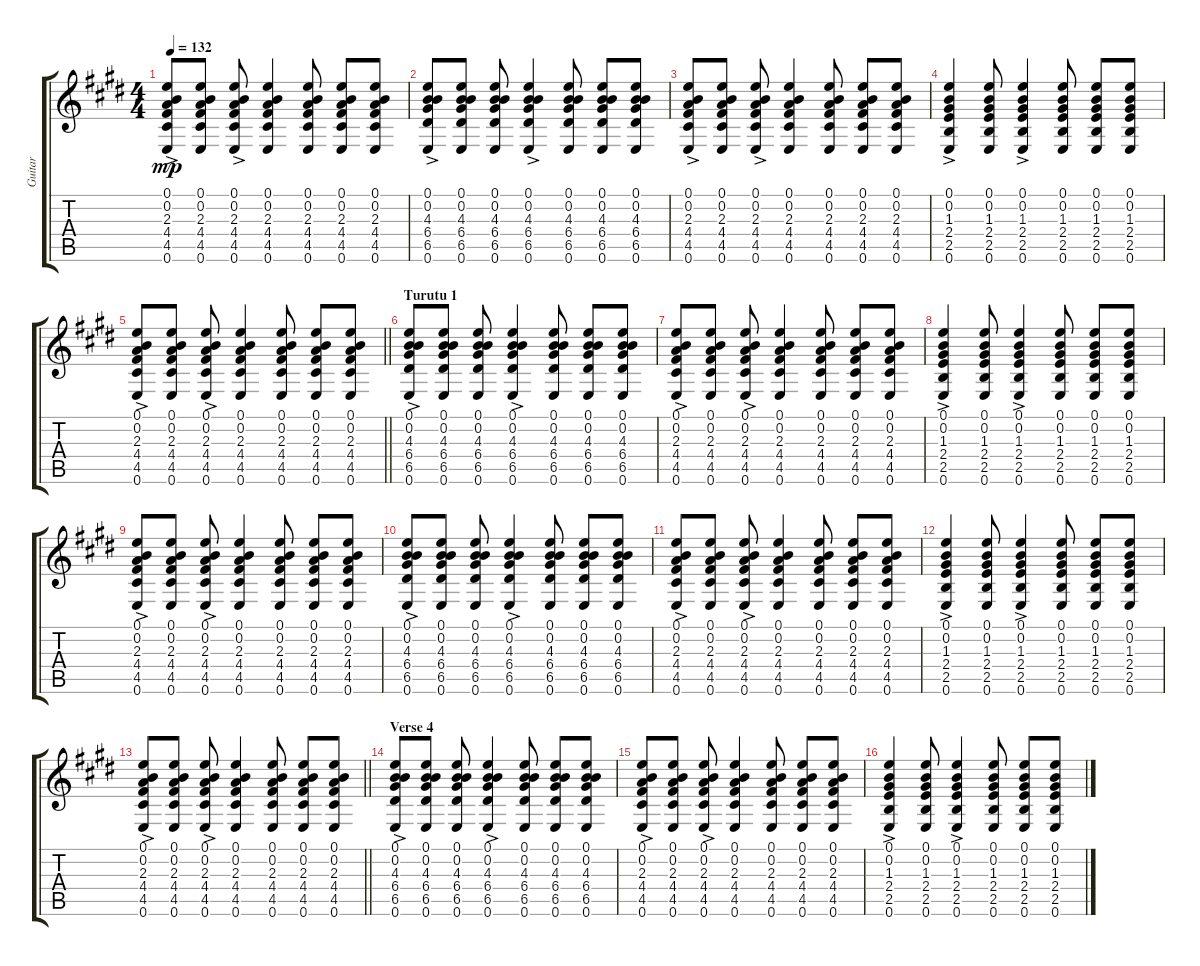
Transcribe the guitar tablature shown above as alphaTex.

\track ("Guitar" "Guitar") {instrument acousticguitarsteel}
\staff {score tabs}
\tuning (E4 B3 G3 D3 A2 E2) {hide}
\ts (4 4)
\tempo 132
\clef g2
\ks e
(0.1{ac} 0.2{ac} 2.3{ac} 4.4{ac} 4.5{ac} 0.6).8{dy mp} (0.1 0.2 2.3 4.4 4.5 0.6).8 (0.1{ac} 0.2{ac} 2.3{ac} 4.4{ac} 4.5{ac} 0.6).8 (0.1 0.2 2.3 4.4 4.5 0.6).4 (0.1 0.2 2.3 4.4 4.5 0.6).8 (0.1 0.2 2.3 4.4 4.5 0.6).8 (0.1 0.2 2.3 4.4 4.5 0.6).8 |
(0.1{ac} 0.2{ac} 4.3{ac} 6.4{ac} 6.5{ac} 0.6).8 (0.1 0.2 4.3 6.4 6.5 0.6).8 (0.1 0.2 4.3 6.4 6.5 0.6).8 (0.1{ac} 0.2{ac} 4.3{ac} 6.4{ac} 6.5{ac} 0.6).4 (0.1 0.2 4.3 6.4 6.5 0.6).8 (0.1 0.2 4.3 6.4 6.5 0.6).8 (0.1 0.2 4.3 6.4 6.5 0.6).8 |
(0.1{ac} 0.2{ac} 2.3{ac} 4.4{ac} 4.5{ac} 0.6).8 (0.1 0.2 2.3 4.4 4.5 0.6).8 (0.1{ac} 0.2{ac} 2.3{ac} 4.4{ac} 4.5{ac} 0.6).8 (0.1 0.2 2.3 4.4 4.5 0.6).4 (0.1 0.2 2.3 4.4 4.5 0.6).8 (0.1 0.2 2.3 4.4 4.5 0.6).8 (0.1 0.2 2.3 4.4 4.5 0.6).8 |
(0.1{ac} 0.2{ac} 1.3{ac} 2.4{ac} 2.5{ac} 0.6).4 (0.1 0.2 1.3 2.4 2.5 0.6).8 (0.1{ac} 0.2{ac} 1.3{ac} 2.4{ac} 2.5{ac} 0.6).4 (0.1 0.2 1.3 2.4 2.5 0.6).8 (0.1 0.2 1.3 2.4 2.5 0.6).8 (0.1 0.2 1.3 2.4 2.5 0.6).8 |
\barLineRight lightlight
(0.1{ac} 0.2{ac} 2.3{ac} 4.4{ac} 4.5{ac} 0.6).8 (0.1 0.2 2.3 4.4 4.5 0.6).8 (0.1{ac} 0.2{ac} 2.3{ac} 4.4{ac} 4.5{ac} 0.6).8 (0.1 0.2 2.3 4.4 4.5 0.6).4 (0.1 0.2 2.3 4.4 4.5 0.6).8 (0.1 0.2 2.3 4.4 4.5 0.6).8 (0.1 0.2 2.3 4.4 4.5 0.6).8 |
\section ("" "Turutu 1")
(0.1{ac} 0.2{ac} 4.3{ac} 6.4{ac} 6.5{ac} 0.6).8 (0.1 0.2 4.3 6.4 6.5 0.6).8 (0.1 0.2 4.3 6.4 6.5 0.6).8 (0.1{ac} 0.2{ac} 4.3{ac} 6.4{ac} 6.5{ac} 0.6).4 (0.1 0.2 4.3 6.4 6.5 0.6).8 (0.1 0.2 4.3 6.4 6.5 0.6).8 (0.1 0.2 4.3 6.4 6.5 0.6).8 |
(0.1{ac} 0.2{ac} 2.3{ac} 4.4{ac} 4.5{ac} 0.6).8 (0.1 0.2 2.3 4.4 4.5 0.6).8 (0.1{ac} 0.2{ac} 2.3{ac} 4.4{ac} 4.5{ac} 0.6).8 (0.1 0.2 2.3 4.4 4.5 0.6).4 (0.1 0.2 2.3 4.4 4.5 0.6).8 (0.1 0.2 2.3 4.4 4.5 0.6).8 (0.1 0.2 2.3 4.4 4.5 0.6).8 |
(0.1{ac} 0.2{ac} 1.3{ac} 2.4{ac} 2.5{ac} 0.6).4 (0.1 0.2 1.3 2.4 2.5 0.6).8 (0.1{ac} 0.2{ac} 1.3{ac} 2.4{ac} 2.5{ac} 0.6).4 (0.1 0.2 1.3 2.4 2.5 0.6).8 (0.1 0.2 1.3 2.4 2.5 0.6).8 (0.1 0.2 1.3 2.4 2.5 0.6).8 |
(0.1{ac} 0.2{ac} 2.3{ac} 4.4{ac} 4.5{ac} 0.6).8 (0.1 0.2 2.3 4.4 4.5 0.6).8 (0.1{ac} 0.2{ac} 2.3{ac} 4.4{ac} 4.5{ac} 0.6).8 (0.1 0.2 2.3 4.4 4.5 0.6).4 (0.1 0.2 2.3 4.4 4.5 0.6).8 (0.1 0.2 2.3 4.4 4.5 0.6).8 (0.1 0.2 2.3 4.4 4.5 0.6).8 |
(0.1{ac} 0.2{ac} 4.3{ac} 6.4{ac} 6.5{ac} 0.6).8 (0.1 0.2 4.3 6.4 6.5 0.6).8 (0.1 0.2 4.3 6.4 6.5 0.6).8 (0.1{ac} 0.2{ac} 4.3{ac} 6.4{ac} 6.5{ac} 0.6).4 (0.1 0.2 4.3 6.4 6.5 0.6).8 (0.1 0.2 4.3 6.4 6.5 0.6).8 (0.1 0.2 4.3 6.4 6.5 0.6).8 |
(0.1{ac} 0.2{ac} 2.3{ac} 4.4{ac} 4.5{ac} 0.6).8 (0.1 0.2 2.3 4.4 4.5 0.6).8 (0.1{ac} 0.2{ac} 2.3{ac} 4.4{ac} 4.5{ac} 0.6).8 (0.1 0.2 2.3 4.4 4.5 0.6).4 (0.1 0.2 2.3 4.4 4.5 0.6).8 (0.1 0.2 2.3 4.4 4.5 0.6).8 (0.1 0.2 2.3 4.4 4.5 0.6).8 |
(0.1{ac} 0.2{ac} 1.3{ac} 2.4{ac} 2.5{ac} 0.6).4 (0.1 0.2 1.3 2.4 2.5 0.6).8 (0.1{ac} 0.2{ac} 1.3{ac} 2.4{ac} 2.5{ac} 0.6).4 (0.1 0.2 1.3 2.4 2.5 0.6).8 (0.1 0.2 1.3 2.4 2.5 0.6).8 (0.1 0.2 1.3 2.4 2.5 0.6).8 |
\barLineRight lightlight
(0.1{ac} 0.2{ac} 2.3{ac} 4.4{ac} 4.5{ac} 0.6).8 (0.1 0.2 2.3 4.4 4.5 0.6).8 (0.1{ac} 0.2{ac} 2.3{ac} 4.4{ac} 4.5{ac} 0.6).8 (0.1 0.2 2.3 4.4 4.5 0.6).4 (0.1 0.2 2.3 4.4 4.5 0.6).8 (0.1 0.2 2.3 4.4 4.5 0.6).8 (0.1 0.2 2.3 4.4 4.5 0.6).8 |
\section ("" "Verse 4")
(0.1{ac} 0.2{ac} 4.3{ac} 6.4{ac} 6.5{ac} 0.6).8 (0.1 0.2 4.3 6.4 6.5 0.6).8 (0.1 0.2 4.3 6.4 6.5 0.6).8 (0.1{ac} 0.2{ac} 4.3{ac} 6.4{ac} 6.5{ac} 0.6).4 (0.1 0.2 4.3 6.4 6.5 0.6).8 (0.1 0.2 4.3 6.4 6.5 0.6).8 (0.1 0.2 4.3 6.4 6.5 0.6).8 |
(0.1{ac} 0.2{ac} 2.3{ac} 4.4{ac} 4.5{ac} 0.6).8 (0.1 0.2 2.3 4.4 4.5 0.6).8 (0.1{ac} 0.2{ac} 2.3{ac} 4.4{ac} 4.5{ac} 0.6).8 (0.1 0.2 2.3 4.4 4.5 0.6).4 (0.1 0.2 2.3 4.4 4.5 0.6).8 (0.1 0.2 2.3 4.4 4.5 0.6).8 (0.1 0.2 2.3 4.4 4.5 0.6).8 |
(0.1{ac} 0.2{ac} 1.3{ac} 2.4{ac} 2.5{ac} 0.6).4 (0.1 0.2 1.3 2.4 2.5 0.6).8 (0.1{ac} 0.2{ac} 1.3{ac} 2.4{ac} 2.5{ac} 0.6).4 (0.1 0.2 1.3 2.4 2.5 0.6).8 (0.1 0.2 1.3 2.4 2.5 0.6).8 (0.1 0.2 1.3 2.4 2.5 0.6).8
